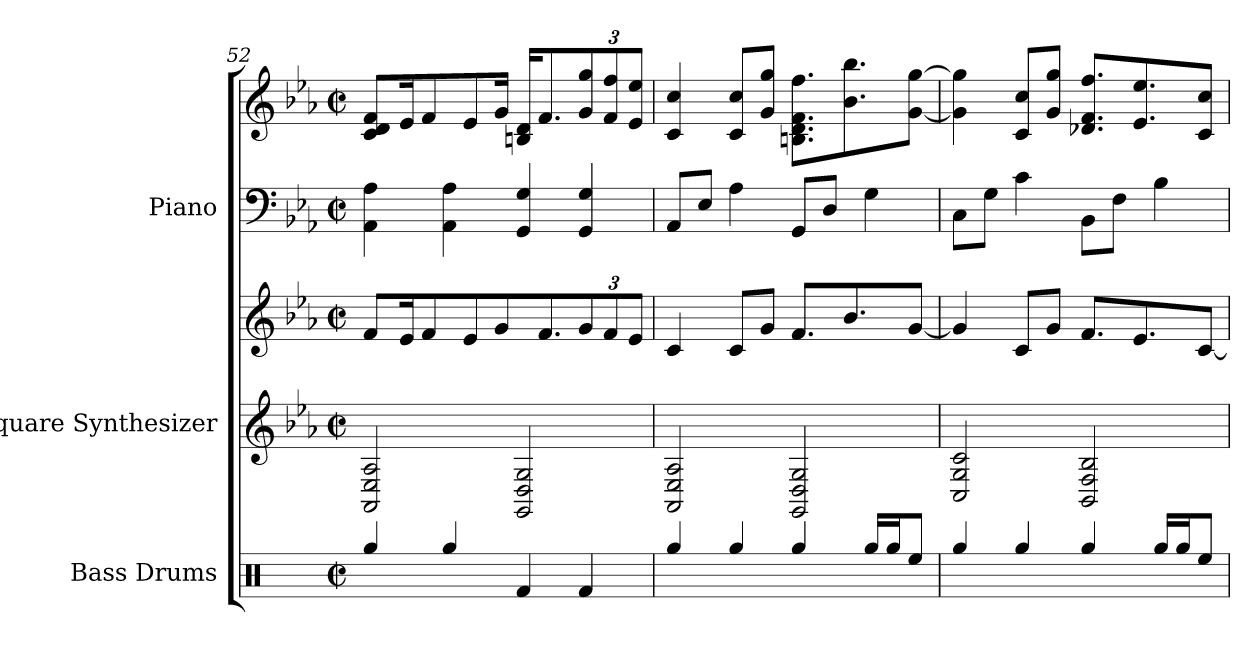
**kern	**kern	**kern	**kern	**kern
*part3	*part2	*part2	*part1	*part1
*staff5	*staff4	*staff3	*staff2	*staff1
*I"Bass Drums	*I"Square Synthesizer	*	*I"Piano	*
*I'B.D.	*I'Synth.	*	*I'Pno.	*
!!LO:LB:g=z
*clefX	*clefG2	*clefG2	*clefF4	*clefG2
*k[]	*k[b-e-a-]	*k[b-e-a-]	*k[b-e-a-]	*k[b-e-a-]
*M2/2	*M2/2	*M2/2	*M2/2	*M2/2
*met(c|)	*met(c|)	*met(c|)	*met(c|)	*met(c|)
=52	=52	=52	=52	=52
4Rgg/	2AA-/ 2E-/ 2A-/	8f/L	4AA-\ 4A-\	8c/ 8d/ 8f/L
.	.	16e-/K	.	16e-/K
.	.	8f/	.	8f/
4Rgg/	.	.	4AA-\ 4A-\	.
.	.	8e-/	.	8e-/
.	.	8g/	.	16g/Jk
4Rf/	2GG/ 2D/ 2G/	.	4GG/ 4G/	16Bn/ 16d/KL
.	.	8.f/	.	8.f/
*	*	*Xbrackettup	*	*Xbrackettup
4Rf/	.	12g/	4GG/ 4G/	12g/ 12gg/
.	.	12f/	.	12f/ 12ff/
.	.	12e-/J	.	12e-/ 12ee-/J
=53	=53	=53	=53	=53
4Rgg/	2AA-/ 2E-/ 2A-/	4c/	8AA-/L	4c/ 4cc/
.	.	.	8E-/J	.
4Rgg/	.	8c/L	4A-\	8c/ 8cc/L
.	.	8g/J	.	8g/ 8gg/J
4Rgg/	2GG/ 2D/ 2G/	8.f/L	8GG/L	8.Bn\ 8.d\ 8.f\ 8.ff\L
.	.	.	8D/J	.
.	.	8.b-/	.	8.b-\ 8.bb-\
16Rgg/LL	.	.	4G\	.
16Rgg/J	.	.	.	.
8Ree/J	.	[8g/J	.	[8g\ [8gg\J
=54	=54	=54	=54	=54
4Rgg/	2C/ 2G/ 2c/	4g/]	8C\L	4g\] 4gg\]
.	.	.	8G\J	.
4Rgg/	.	8c/L	4c\	8c/ 8cc/L
.	.	8g/J	.	8g/ 8gg/J
4Rgg/	2BB-/ 2F/ 2B-/	8.f/L	8BB-\L	8.d-X/ 8.f/ 8.ff/L
.	.	.	8F\J	.
.	.	8.e-/	.	8.e-/ 8.ee-/
16Rgg/LL	.	.	4B-\	.
16Rgg/J	.	.	.	.
8Ree/J	.	[8c/J	.	8c/ 8cc/J
=	=	=	=	=
*-	*-	*-	*-	*-
